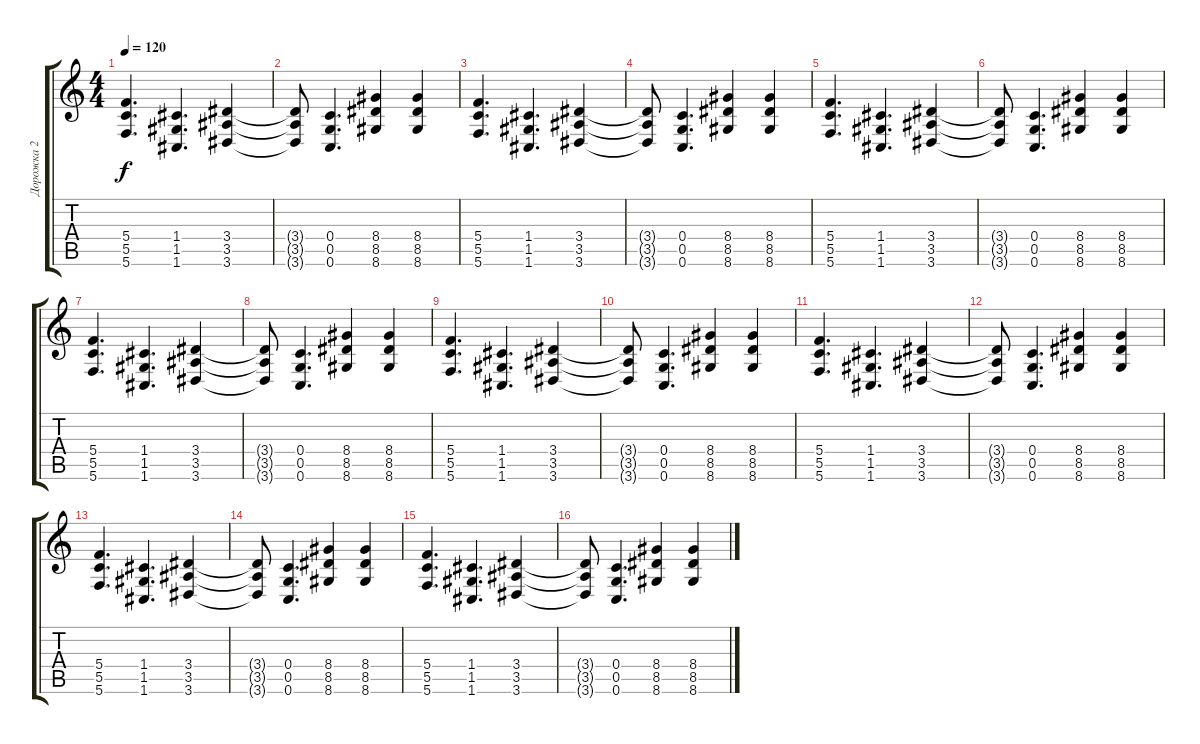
\track ("Дорожка 2" "Дорожка 2") {instrument electricguitarclean}
\staff {score tabs}
\tuning (D4 A3 F3 C3 G2 C2) {hide}
\ts (4 4)
\tempo 120
\clef g2
\ks c
(5.4 5.5 5.6).4{d dy f} (1.4 1.5 1.6).4{d} (3.4 3.5 3.6).4 |
(3.4{t} 3.5{t} 3.6{t}).8 (0.4 0.5 0.6).4{d} (8.4 8.5 8.6).4 (8.4 8.5 8.6).4 |
(5.4 5.5 5.6).4{d} (1.4 1.5 1.6).4{d} (3.4 3.5 3.6).4 |
(3.4{t} 3.5{t} 3.6{t}).8 (0.4 0.5 0.6).4{d} (8.4 8.5 8.6).4 (8.4 8.5 8.6).4 |
(5.4 5.5 5.6).4{d} (1.4 1.5 1.6).4{d} (3.4 3.5 3.6).4 |
(3.4{t} 3.5{t} 3.6{t}).8 (0.4 0.5 0.6).4{d} (8.4 8.5 8.6).4 (8.4 8.5 8.6).4 |
(5.4 5.5 5.6).4{d} (1.4 1.5 1.6).4{d} (3.4 3.5 3.6).4 |
(3.4{t} 3.5{t} 3.6{t}).8 (0.4 0.5 0.6).4{d} (8.4 8.5 8.6).4 (8.4 8.5 8.6).4 |
(5.4 5.5 5.6).4{d} (1.4 1.5 1.6).4{d} (3.4 3.5 3.6).4 |
(3.4{t} 3.5{t} 3.6{t}).8 (0.4 0.5 0.6).4{d} (8.4 8.5 8.6).4 (8.4 8.5 8.6).4 |
(5.4 5.5 5.6).4{d} (1.4 1.5 1.6).4{d} (3.4 3.5 3.6).4 |
(3.4{t} 3.5{t} 3.6{t}).8 (0.4 0.5 0.6).4{d} (8.4 8.5 8.6).4 (8.4 8.5 8.6).4 |
(5.4 5.5 5.6).4{d instrument distortionguitar} (1.4 1.5 1.6).4{d} (3.4 3.5 3.6).4 |
(3.4{t} 3.5{t} 3.6{t}).8 (0.4 0.5 0.6).4{d} (8.4 8.5 8.6).4 (8.4 8.5 8.6).4 |
(5.4 5.5 5.6).4{d} (1.4 1.5 1.6).4{d} (3.4 3.5 3.6).4 |
(3.4{t} 3.5{t} 3.6{t}).8 (0.4 0.5 0.6).4{d} (8.4 8.5 8.6).4 (8.4 8.5 8.6).4
